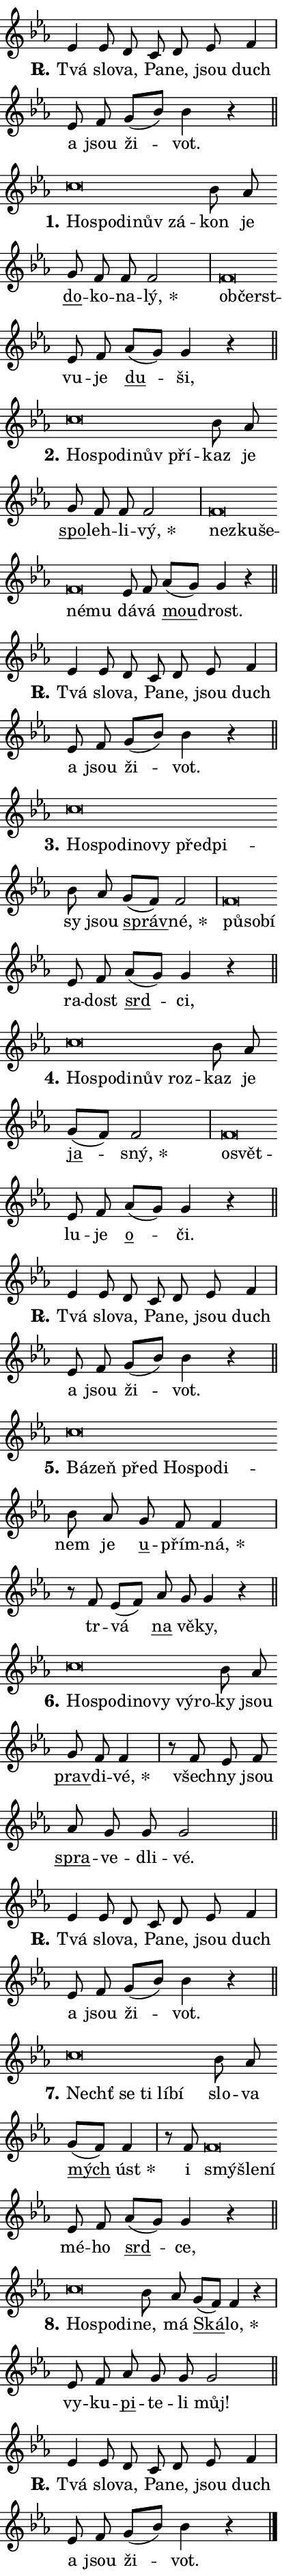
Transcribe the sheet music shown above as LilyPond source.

\version "2.24.0"
\header { tagline = "" }
\paper {
  indent = 0\cm
  top-margin = 0\cm
  right-margin = 0.13\cm % to fit lyric hyphens
  bottom-margin = 0\cm
  left-margin = 0\cm
  paper-width = 7\cm
  page-breaking = #ly:one-page-breaking
  system-system-spacing.basic-distance = #11
  score-system-spacing.basic-distance = #11
  ragged-last = ##f
}


%% Author: Thomas Morley
%% https://lists.gnu.org/archive/html/lilypond-user/2020-05/msg00002.html
#(define (line-position grob)
"Returns position of @var[grob} in current system:
   @code{'start}, if at first time-step
   @code{'end}, if at last time-step
   @code{'middle} otherwise
"
  (let* ((col (ly:item-get-column grob))
         (ln (ly:grob-object col 'left-neighbor))
         (rn (ly:grob-object col 'right-neighbor))
         (col-to-check-left (if (ly:grob? ln) ln col))
         (col-to-check-right (if (ly:grob? rn) rn col))
         (break-dir-left
           (and
             (ly:grob-property col-to-check-left 'non-musical #f)
             (ly:item-break-dir col-to-check-left)))
         (break-dir-right
           (and
             (ly:grob-property col-to-check-right 'non-musical #f)
             (ly:item-break-dir col-to-check-right))))
        (cond ((eqv? 1 break-dir-left) 'start)
              ((eqv? -1 break-dir-right) 'end)
              (else 'middle))))

#(define (tranparent-at-line-position vctor)
  (lambda (grob)
  "Relying on @code{line-position} select the relevant enry from @var{vctor}.
Used to determine transparency,"
    (case (line-position grob)
      ((end) (not (vector-ref vctor 0)))
      ((middle) (not (vector-ref vctor 1)))
      ((start) (not (vector-ref vctor 2))))))

noteHeadBreakVisibility =
#(define-music-function (break-visibility)(vector?)
"Makes @code{NoteHead}s transparent relying on @var{break-visibility}"
#{
  \override NoteHead.transparent =
    #(tranparent-at-line-position break-visibility)
#})

#(define delete-ledgers-for-transparent-note-heads
  (lambda (grob)
    "Reads whether a @code{NoteHead} is transparent.
If so this @code{NoteHead} is removed from @code{'note-heads} from
@var{grob}, which is supposed to be @code{LedgerLineSpanner}.
As a result ledgers are not printed for this @code{NoteHead}"
    (let* ((nhds-array (ly:grob-object grob 'note-heads))
           (nhds-list
             (if (ly:grob-array? nhds-array)
                 (ly:grob-array->list nhds-array)
                 '()))
           ;; Relies on the transparent-property being done before
           ;; Staff.LedgerLineSpanner.after-line-breaking is executed.
           ;; This is fragile ...
           (to-keep
             (remove
               (lambda (nhd)
                 (ly:grob-property nhd 'transparent #f))
               nhds-list)))
      ;; TODO find a better method to iterate over grob-arrays, similiar
      ;; to filter/remove etc for lists
      ;; For now rebuilt from scratch
      (set! (ly:grob-object grob 'note-heads)  '())
      (for-each
        (lambda (nhd)
          (ly:pointer-group-interface::add-grob grob 'note-heads nhd))
        to-keep))))

squashNotes = {
  \override NoteHead.X-extent = #'(-0.2 . 0.2)
  \override NoteHead.Y-extent = #'(-0.75 . 0)
  \override NoteHead.stencil =
    #(lambda (grob)
       (let ((pos (ly:grob-property grob 'staff-position)))
         (begin
           (if (< pos -7) (display "ERROR: Lower brevis then expected\n") (display ""))
           (if (<= pos -6) ly:text-interface::print ly:note-head::print))))
}
unSquashNotes = {
  \revert NoteHead.X-extent
  \revert NoteHead.Y-extent
  \revert NoteHead.stencil
}

hideNotes = \noteHeadBreakVisibility #begin-of-line-visible
unHideNotes = \noteHeadBreakVisibility #all-visible

% work-around for resetting accidentals
% https://lilypond.org/doc/v2.23/Documentation/notation/displaying-rhythms#unmetered-music
cadenzaMeasure = {
  \cadenzaOff
  \partial 1024 s1024
  \cadenzaOn
}

#(define-markup-command (accent layout props text) (markup?)
  "Underline accented syllable"
  (interpret-markup layout props
    #{\markup \override #'(offset . 4.3) \underline { #text }#}))

responsum = \markup \concat {
  "R" \hspace #-1.05 \path #0.1 #'((moveto 0 0.07) (lineto 0.9 0.8)) \hspace #0.05 "."
}

spaceSize = #0.6828661417322834 % exact space size for TeX Gyre Schola

\layout {
  \context {
    \Staff
    \remove "Time_signature_engraver"
    \override LedgerLineSpanner.after-line-breaking = #delete-ledgers-for-transparent-note-heads
  }
  \context {
    \Lyrics {
      \override LyricSpace.minimum-distance = \spaceSize
      \override LyricText.font-name = #"TeX Gyre Schola"
      \override LyricText.font-size = 1
      \override StanzaNumber.font-name = #"TeX Gyre Schola Bold"
      \override StanzaNumber.font-size = 1
    }
  }
  \context {
    \Score 
    \override NoteHead.text =
      #(lambda (grob) 
        (let ((pos (ly:grob-property grob 'staff-position)))
          #{\markup {
            \combine
              \halign #-0.55 \raise #(if (= pos -6) 0 0.5) \override #'(thickness . 2) \draw-line #'(3.2 . 0)
              \musicglyph "noteheads.sM1"
          }#}))
  }
}

% magnetic-lyrics.ily
%
%   written by
%     Jean Abou Samra <jean@abou-samra.fr>
%     Werner Lemberg <wl@gnu.org>
%
%   adapted by
%     Jiri Hon <jiri.hon@gmail.com>
%
% Version 2022-Apr-15

% https://www.mail-archive.com/lilypond-user@gnu.org/msg149350.html

#(define (Left_hyphen_pointer_engraver context)
   "Collect syllable-hyphen-syllable occurrences in lyrics and store
them in properties.  This engraver only looks to the left.  For
example, if the lyrics input is @code{foo -- bar}, it does the
following.

@itemize @bullet
@item
Set the @code{text} property of the @code{LyricHyphen} grob between
@q{foo} and @q{bar} to @code{foo}.

@item
Set the @code{left-hyphen} property of the @code{LyricText} grob with
text @q{foo} to the @code{LyricHyphen} grob between @q{foo} and
@q{bar}.
@end itemize

Use this auxiliary engraver in combination with the
@code{lyric-@/text::@/apply-@/magnetic-@/offset!} hook."
   (let ((hyphen #f)
         (text #f))
     (make-engraver
      (acknowledgers
       ((lyric-syllable-interface engraver grob source-engraver)
        (set! text grob)))
      (end-acknowledgers
       ((lyric-hyphen-interface engraver grob source-engraver)
        ;(when (not (grob::has-interface grob 'lyric-space-interface))
          (set! hyphen grob)));)
      ((stop-translation-timestep engraver)
       (when (and text hyphen)
         (ly:grob-set-object! text 'left-hyphen hyphen))
       (set! text #f)
       (set! hyphen #f)))))

#(define (lyric-text::apply-magnetic-offset! grob)
   "If the space between two syllables is less than the value in
property @code{LyricText@/.details@/.squash-threshold}, move the right
syllable to the left so that it gets concatenated with the left
syllable.

Use this function as a hook for
@code{LyricText@/.after-@/line-@/breaking} if the
@code{Left_@/hyphen_@/pointer_@/engraver} is active."
   (let ((hyphen (ly:grob-object grob 'left-hyphen #f)))
     (when hyphen
       (let ((left-text (ly:spanner-bound hyphen LEFT)))
         (when (grob::has-interface left-text 'lyric-syllable-interface)
           (let* ((common (ly:grob-common-refpoint grob left-text X))
                  (this-x-ext (ly:grob-extent grob common X))
                  (left-x-ext
                   (begin
                     ;; Trigger magnetism for left-text.
                     (ly:grob-property left-text 'after-line-breaking)
                     (ly:grob-extent left-text common X)))
                  ;; `delta` is the gap width between two syllables.
                  (delta (- (interval-start this-x-ext)
                            (interval-end left-x-ext)))
                  (details (ly:grob-property grob 'details))
                  (threshold (assoc-get 'squash-threshold details 0.2)))
             (when (< delta threshold)
               (let* (;; We have to manipulate the input text so that
                      ;; ligatures crossing syllable boundaries are not
                      ;; disabled.  For languages based on the Latin
                      ;; script this is essentially a beautification.
                      ;; However, for non-Western scripts it can be a
                      ;; necessity.
                      (lt (ly:grob-property left-text 'text))
                      (rt (ly:grob-property grob 'text))
                      (is-space (grob::has-interface hyphen 'lyric-space-interface))
                      (space (if is-space " " ""))
                      (extra-delta (if is-space spaceSize 0))
                      ;; Append new syllable.
                      (ltrt-space (if (and (string? lt) (string? rt))
                                (string-append lt space rt)
                                (make-concat-markup (list lt space rt))))
                      ;; Right-align `ltrt` to the right side.
                      (ltrt-space-markup (grob-interpret-markup
                               grob
                               (make-translate-markup
                                (cons (interval-length this-x-ext) 0)
                                (make-right-align-markup ltrt-space)))))
                 (begin
                   ;; Don't print `left-text`.
                   (ly:grob-set-property! left-text 'stencil #f)
                   ;; Set text and stencil (which holds all collected
                   ;; syllables so far) and shift it to the left.
                   (ly:grob-set-property! grob 'text ltrt-space)
                   (ly:grob-set-property! grob 'stencil ltrt-space-markup)
                   (ly:grob-translate-axis! grob (- (- delta extra-delta)) X))))))))))


#(define (lyric-hyphen::displace-bounds-first grob)
   ;; Make very sure this callback isn't triggered too early.
   (let ((left (ly:spanner-bound grob LEFT))
         (right (ly:spanner-bound grob RIGHT)))
     (ly:grob-property left 'after-line-breaking)
     (ly:grob-property right 'after-line-breaking)
     (ly:lyric-hyphen::print grob)))

squashThreshold = #0.4

\layout {
  \context {
    \Lyrics
    \consists #Left_hyphen_pointer_engraver
    \override LyricText.after-line-breaking =
      #lyric-text::apply-magnetic-offset!
    \override LyricHyphen.stencil = #lyric-hyphen::displace-bounds-first
    \override LyricText.details.squash-threshold = \squashThreshold
    \override LyricHyphen.minimum-distance = 0
    \override LyricHyphen.minimum-length = \squashThreshold
  }
}

squashText = \override LyricText.details.squash-threshold = 9999
unSquashText = \override LyricText.details.squash-threshold = \squashThreshold

leftText = \override LyricText.self-alignment-X = #LEFT
unLeftText = \revert LyricText.self-alignment-X

starOffset = #(lambda (grob) 
                (let ((x_offset (ly:self-alignment-interface::aligned-on-x-parent grob)))
                  (if (= x_offset 0) 0 (+ x_offset 1.2))))

star = #(define-music-function (syllable)(string?)
"Append star separator at the end of a syllable"
#{
  \once \override LyricText.X-offset = #starOffset
  \lyricmode { \markup {
    #syllable
    \override #'((font-name . "TeX Gyre Schola Bold")) \hspace #0.2 \lower #0.65 \larger "*"
  } }
#})

starAccent = #(define-music-function (syllable)(string?)
"Append star separator at the end of a syllable and make accent"
#{
  \once \override LyricText.X-offset = #starOffset
  \lyricmode { \markup {
    \accent #syllable
    \override #'((font-name . "TeX Gyre Schola Bold")) \hspace #0.2 \lower #0.65 \larger "*"
  } }
#})

breath = #(define-music-function (syllable)(string?)
"Append breathing indicator at the end of a syllable"
#{
  \lyricmode { \markup { #syllable "+" } }
#})

optionalBreath = #(define-music-function (syllable)(string?)
"Append optional breathing indicator at the end of a syllable"
#{
  \lyricmode { \markup { #syllable "(+)" } }
#})


\score {
    <<
        \new Voice = "melody" { \cadenzaOn \key es \major \relative { es'4 es8 d c d es f4 \cadenzaMeasure \bar "|" es8 f \bar "" g[( bes)] bes4 r \cadenzaMeasure \bar "||" \break } }
        \new Lyrics \lyricsto "melody" { \lyricmode { \set stanza = \responsum
Tvá slo -- va, Pa -- ne, jsou duch a jsou ži -- vot. } }
    >>
    \layout {}
}

\score {
    <<
        \new Voice = "melody" { \cadenzaOn \key es \major \relative { \squashNotes c''\breve*1/16 \hideNotes \breve*1/16 \bar "" \breve*1/16 \bar "" \breve*1/16 \breve*1/16 \bar "" \unHideNotes \unSquashNotes bes8 as \bar "" g f f f2 \cadenzaMeasure \bar "|" \squashNotes f\breve*1/16 \hideNotes \breve*1/16 \bar "" \unHideNotes \unSquashNotes es8 f \bar "" as[( g)] g4 r \cadenzaMeasure \bar "||" \break } }
        \new Lyrics \lyricsto "melody" { \lyricmode { \set stanza = "1."
\leftText Ho -- \squashText spo -- di -- nův zá -- \unLeftText \unSquashText kon je \markup \accent do -- ko -- na -- \star lý, \leftText ob -- \squashText čerst -- \unLeftText \unSquashText vu -- je \markup \accent du -- ši, } }
    >>
    \layout {}
}

\score {
    <<
        \new Voice = "melody" { \cadenzaOn \key es \major \relative { \squashNotes c''\breve*1/16 \hideNotes \breve*1/16 \bar "" \breve*1/16 \bar "" \breve*1/16 \breve*1/16 \bar "" \unHideNotes \unSquashNotes bes8 as \bar "" g f f f2 \cadenzaMeasure \bar "|" \squashNotes f\breve*1/16 \hideNotes \breve*1/16 \bar "" \breve*1/16 \bar "" \breve*1/16 \breve*1/16 \bar "" \unHideNotes \unSquashNotes es8 f \bar "" as[( g)] g4 r \cadenzaMeasure \bar "||" \break } }
        \new Lyrics \lyricsto "melody" { \lyricmode { \set stanza = "2."
\leftText Ho -- \squashText spo -- di -- nův pří -- \unLeftText \unSquashText kaz je \markup \accent spo -- leh -- li -- \star vý, \leftText ne -- \squashText zku -- še -- né -- mu \unLeftText \unSquashText dá -- vá \markup \accent mou -- drost. } }
    >>
    \layout {}
}

\score {
    <<
        \new Voice = "melody" { \cadenzaOn \key es \major \relative { es'4 es8 d c d es f4 \cadenzaMeasure \bar "|" es8 f \bar "" g[( bes)] bes4 r \cadenzaMeasure \bar "||" \break } }
        \new Lyrics \lyricsto "melody" { \lyricmode { \set stanza = \responsum
Tvá slo -- va, Pa -- ne, jsou duch a jsou ži -- vot. } }
    >>
    \layout {}
}

\score {
    <<
        \new Voice = "melody" { \cadenzaOn \key es \major \relative { \squashNotes c''\breve*1/16 \hideNotes \breve*1/16 \bar "" \breve*1/16 \bar "" \breve*1/16 \bar "" \breve*1/16 \bar "" \breve*1/16 \breve*1/16 \bar "" \unHideNotes \unSquashNotes bes8 as \bar "" g[( f)] f2 \cadenzaMeasure \bar "|" \squashNotes f\breve*1/16 \hideNotes \breve*1/16 \breve*1/16 \bar "" \unHideNotes \unSquashNotes es8 f \bar "" as[( g)] g4 r \cadenzaMeasure \bar "||" \break } }
        \new Lyrics \lyricsto "melody" { \lyricmode { \set stanza = "3."
\leftText Ho -- \squashText spo -- di -- no -- vy před -- pi -- \unLeftText \unSquashText sy jsou \markup \accent správ -- \star né, \leftText pů -- \squashText so -- bí \unLeftText \unSquashText ra -- dost \markup \accent srd -- ci, } }
    >>
    \layout {}
}

\score {
    <<
        \new Voice = "melody" { \cadenzaOn \key es \major \relative { \squashNotes c''\breve*1/16 \hideNotes \breve*1/16 \bar "" \breve*1/16 \bar "" \breve*1/16 \breve*1/16 \bar "" \unHideNotes \unSquashNotes bes8 as \bar "" g[( f)] f2 \cadenzaMeasure \bar "|" \squashNotes f\breve*1/16 \hideNotes \breve*1/16 \bar "" \unHideNotes \unSquashNotes es8 f \bar "" as[( g)] g4 r \cadenzaMeasure \bar "||" \break } }
        \new Lyrics \lyricsto "melody" { \lyricmode { \set stanza = "4."
\leftText Ho -- \squashText spo -- di -- nův roz -- \unLeftText \unSquashText kaz je \markup \accent ja -- \star sný, \leftText o -- \squashText svět -- \unLeftText \unSquashText lu -- je \markup \accent o -- či. } }
    >>
    \layout {}
}

\score {
    <<
        \new Voice = "melody" { \cadenzaOn \key es \major \relative { es'4 es8 d c d es f4 \cadenzaMeasure \bar "|" es8 f \bar "" g[( bes)] bes4 r \cadenzaMeasure \bar "||" \break } }
        \new Lyrics \lyricsto "melody" { \lyricmode { \set stanza = \responsum
Tvá slo -- va, Pa -- ne, jsou duch a jsou ži -- vot. } }
    >>
    \layout {}
}

\score {
    <<
        \new Voice = "melody" { \cadenzaOn \key es \major \relative { \squashNotes c''\breve*1/16 \hideNotes \breve*1/16 \bar "" \breve*1/16 \bar "" \breve*1/16 \bar "" \breve*1/16 \breve*1/16 \bar "" \unHideNotes \unSquashNotes bes8 as \bar "" g f f4 \cadenzaMeasure \bar "|" r8 f8 es8[( f)] \bar "" as g g4 r \cadenzaMeasure \bar "||" \break } }
        \new Lyrics \lyricsto "melody" { \lyricmode { \set stanza = "5."
\leftText Bá -- \squashText zeň před Ho -- spo -- di -- \unLeftText \unSquashText nem je \markup \accent u -- přím -- \star ná, tr -- vá \markup \accent na vě -- ky, } }
    >>
    \layout {}
}

\score {
    <<
        \new Voice = "melody" { \cadenzaOn \key es \major \relative { \squashNotes c''\breve*1/16 \hideNotes \breve*1/16 \bar "" \breve*1/16 \bar "" \breve*1/16 \bar "" \breve*1/16 \bar "" \breve*1/16 \breve*1/16 \bar "" \unHideNotes \unSquashNotes bes8 as \bar "" g f f4 \cadenzaMeasure \bar "|" r8 f es8 f \bar "" as g g g2 \cadenzaMeasure \bar "||" \break } }
        \new Lyrics \lyricsto "melody" { \lyricmode { \set stanza = "6."
\leftText Ho -- \squashText spo -- di -- no -- vy vý -- ro -- \unLeftText \unSquashText ky jsou \markup \accent prav -- di -- \star vé, všech -- ny jsou \markup \accent spra -- ve -- dli -- vé. } }
    >>
    \layout {}
}

\score {
    <<
        \new Voice = "melody" { \cadenzaOn \key es \major \relative { es'4 es8 d c d es f4 \cadenzaMeasure \bar "|" es8 f \bar "" g[( bes)] bes4 r \cadenzaMeasure \bar "||" \break } }
        \new Lyrics \lyricsto "melody" { \lyricmode { \set stanza = \responsum
Tvá slo -- va, Pa -- ne, jsou duch a jsou ži -- vot. } }
    >>
    \layout {}
}

\score {
    <<
        \new Voice = "melody" { \cadenzaOn \key es \major \relative { \squashNotes c''\breve*1/16 \hideNotes \breve*1/16 \bar "" \breve*1/16 \bar "" \breve*1/16 \breve*1/16 \bar "" \unHideNotes \unSquashNotes bes8 as \bar "" g[( f)] f4 \cadenzaMeasure \bar "|" r8 f8 \squashNotes f\breve*1/16 \hideNotes \breve*1/16 \breve*1/16 \bar "" \unHideNotes \unSquashNotes es8 f \bar "" as[( g)] g4 r \cadenzaMeasure \bar "||" \break } }
        \new Lyrics \lyricsto "melody" { \lyricmode { \set stanza = "7."
\leftText Nechť \squashText se ti lí -- bí \unLeftText \unSquashText slo -- va \markup \accent mých \star úst i \leftText smý -- \squashText šle -- ní \unLeftText \unSquashText mé -- ho \markup \accent srd -- ce, } }
    >>
    \layout {}
}

\score {
    <<
        \new Voice = "melody" { \cadenzaOn \key es \major \relative { \squashNotes c''\breve*1/16 \hideNotes \breve*1/16 \breve*1/16 \bar "" \unHideNotes \unSquashNotes bes8 as \bar "" g[( f)] f4 r \cadenzaMeasure \bar "|" es8 f \bar "" as g g g2 \cadenzaMeasure \bar "||" \break } }
        \new Lyrics \lyricsto "melody" { \lyricmode { \set stanza = "8."
\leftText Ho -- \squashText spo -- di -- \unLeftText \unSquashText ne, má \markup \accent Ská -- \star lo, vy -- ku -- \markup \accent pi -- te -- li můj! } }
    >>
    \layout {}
}

\score {
    <<
        \new Voice = "melody" { \cadenzaOn \key es \major \relative { es'4 es8 d c d es f4 \cadenzaMeasure \bar "|" es8 f \bar "" g[( bes)] bes4 r \cadenzaMeasure \bar "||" \break } \bar "|." }
        \new Lyrics \lyricsto "melody" { \lyricmode { \set stanza = \responsum
Tvá slo -- va, Pa -- ne, jsou duch a jsou ži -- vot. } }
    >>
    \layout {}
}
